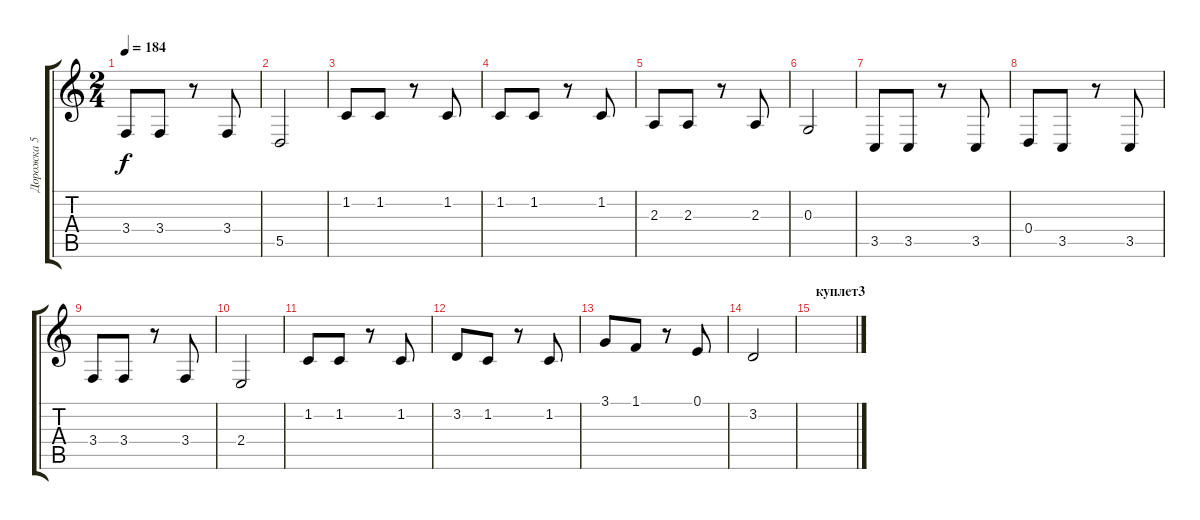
\track ("Дорожка 5" "Дорожка 5") {instrument trombone}
\staff {score tabs}
\tuning (E4 B3 G3 D3 A2 E2) {hide}
\ts (2 4)
\tempo 184
\clef g2
\ks c
3.4.8{dy f} 3.4.8 r.8 3.4.8 |
5.5.2 |
1.2.8 1.2.8 r.8 1.2.8 |
1.2.8 1.2.8 r.8 1.2.8 |
2.3.8 2.3.8 r.8 2.3.8 |
0.3.2 |
3.5.8 3.5.8 r.8 3.5.8 |
0.4.8 3.5.8 r.8 3.5.8 |
3.4.8 3.4.8 r.8 3.4.8 |
2.4.2 |
1.2.8 1.2.8 r.8 1.2.8 |
3.2.8 1.2.8 r.8 1.2.8 |
3.1.8 1.1.8 r.8 0.1.8 |
3.2.2 |
\section ("" "куплет3")
